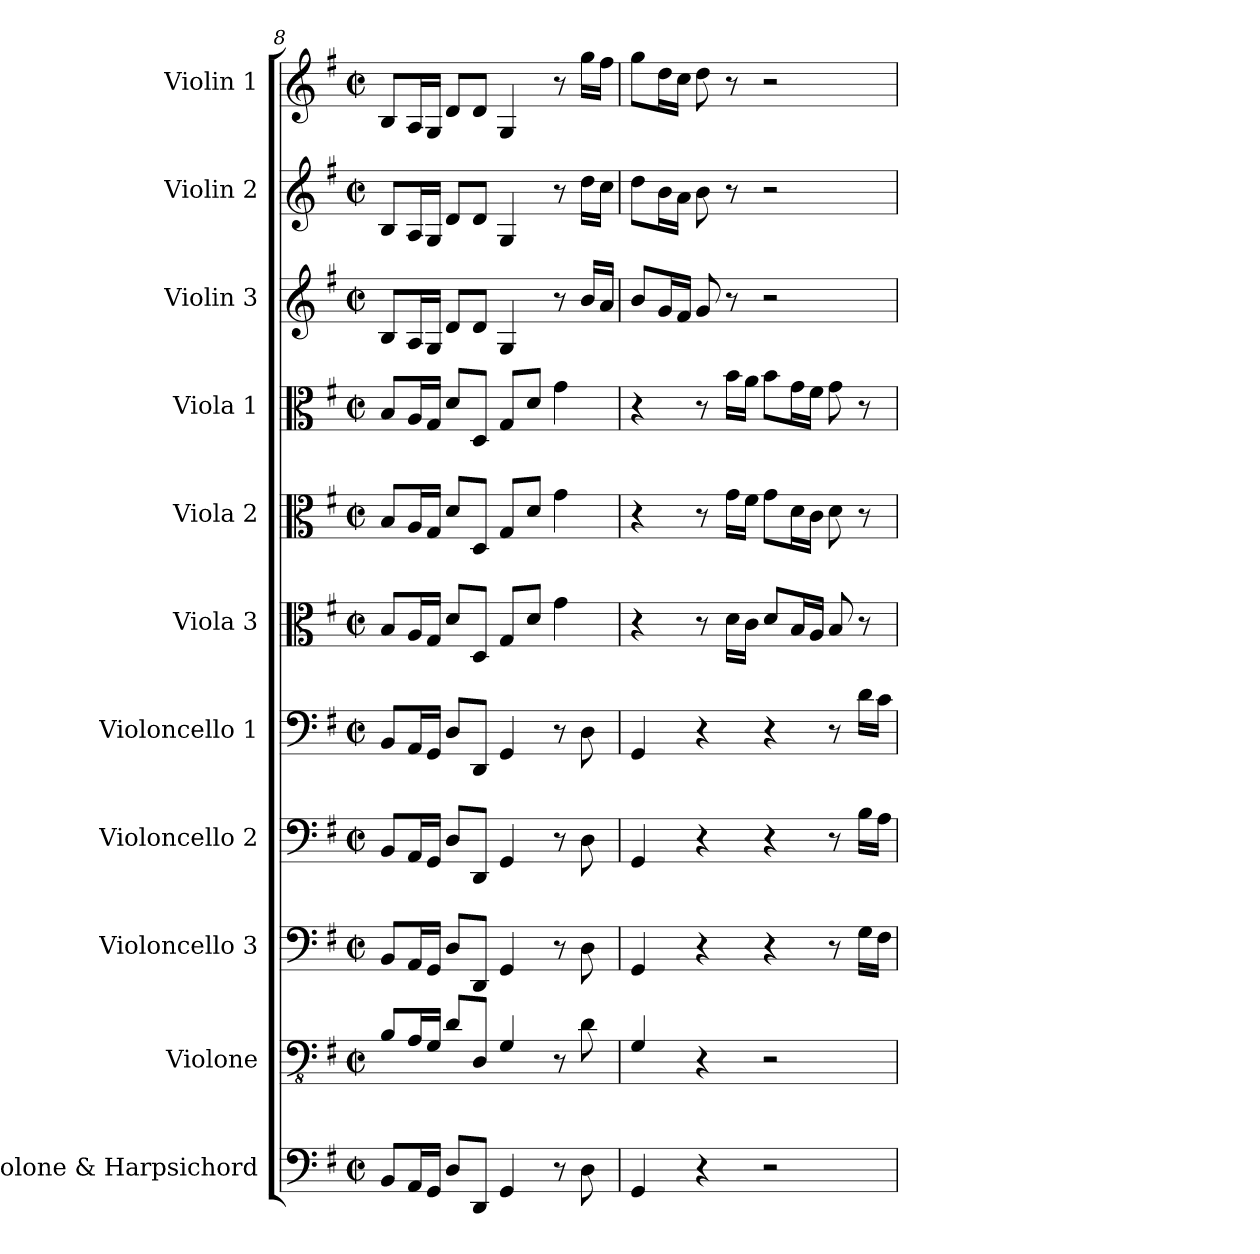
**kern	**kern	**kern	**kern	**kern	**kern	**kern	**kern	**kern	**kern	**kern
*part11	*part10	*part9	*part8	*part7	*part6	*part5	*part4	*part3	*part2	*part1
*staff11	*staff10	*staff9	*staff8	*staff7	*staff6	*staff5	*staff4	*staff3	*staff2	*staff1
*I"Violone &amp; Harpsichord	*I"Violone	*I"Violoncello 3	*I"Violoncello 2	*I"Violoncello 1	*I"Viola 3	*I"Viola 2	*I"Viola 1	*I"Violin 3	*I"Violin 2	*I"Violin 1
*I'Vne. &amp; Hch.	*I'Vne.	*I'Vc. 3	*I'Vc. 2	*I'Vc. 1	*I'Vla. 3	*I'Vla. 2	*I'Vla. 1	*I'Vln. 3	*I'Vln. 2	*I'Vln. 1
*clefF4	*clefFv4	*clefF4	*clefF4	*clefF4	*clefC3	*clefC3	*clefC3	*clefG2	*clefG2	*clefG2
*	*ITrd7c12	*	*	*	*	*	*	*	*	*
*k[f#]	*k[f#]	*k[f#]	*k[f#]	*k[f#]	*k[f#]	*k[f#]	*k[f#]	*k[f#]	*k[f#]	*k[f#]
*M4/4	*M4/4	*M4/4	*M4/4	*M4/4	*M4/4	*M4/4	*M4/4	*M4/4	*M4/4	*M4/4
*met(c|)	*met(c|)	*met(c|)	*met(c|)	*met(c|)	*met(c|)	*met(c|)	*met(c|)	*met(c|)	*met(c|)	*met(c|)
=8	=8	=8	=8	=8	=8	=8	=8	=8	=8	=8
8BB/L	8BBB/L	8BB/L	8BB/L	8BB/L	8B/L	8B/L	8B/L	8B/L	8B/L	8B/L
16AA/L	16AAA/L	16AA/L	16AA/L	16AA/L	16A/L	16A/L	16A/L	16A/L	16A/L	16A/L
16GG/JJ	16GGG/JJ	16GG/JJ	16GG/JJ	16GG/JJ	16G/JJ	16G/JJ	16G/JJ	16G/JJ	16G/JJ	16G/JJ
8D/L	8DD/L	8D/L	8D/L	8D/L	8d/L	8d/L	8d/L	8d/L	8d/L	8d/L
8DD/J	8DDD/J	8DD/J	8DD/J	8DD/J	8D/J	8D/J	8D/J	8d/J	8d/J	8d/J
4GG/	4GGG/	4GG/	4GG/	4GG/	8G/L	8G/L	8G/L	4G/	4G/	4G/
.	.	.	.	.	8d/J	8d/J	8d/J	.	.	.
8r	8r	8r	8r	8r	4g\	4g\	4g\	8r	8r	8r
8D\	8DD\	8D\	8D\	8D\	.	.	.	16b/LL	16dd\LL	16gg\LL
.	.	.	.	.	.	.	.	16a/JJ	16cc\JJ	16ff#\JJ
=9	=9	=9	=9	=9	=9	=9	=9	=9	=9	=9
4GG/	4GGG/	4GG/	4GG/	4GG/	4r	4r	4r	8b/L	8dd\L	8gg\L
.	.	.	.	.	.	.	.	16g/L	16b\L	16dd\L
.	.	.	.	.	.	.	.	16f#/JJ	16a\JJ	16cc\JJ
4r	4r	4r	4r	4r	8r	8r	8r	8g/	8b\	8dd\
.	.	.	.	.	16d\LL	16g\LL	16b\LL	8r	8r	8r
.	.	.	.	.	16c\JJ	16f#\JJ	16a\JJ	.	.	.
2r	2r	4r	4r	4r	8d/L	8g\L	8b\L	2r	2r	2r
.	.	.	.	.	16B/L	16d\L	16g\L	.	.	.
.	.	.	.	.	16A/JJ	16c\JJ	16f#\JJ	.	.	.
.	.	8r	8r	8r	8B/	8d\	8g\	.	.	.
.	.	16G\LL	16B\LL	16d\LL	8r	8r	8r	.	.	.
.	.	16F#\JJ	16A\JJ	16c\JJ	.	.	.	.	.	.
=	=	=	=	=	=	=	=	=	=	=
*-	*-	*-	*-	*-	*-	*-	*-	*-	*-	*-
